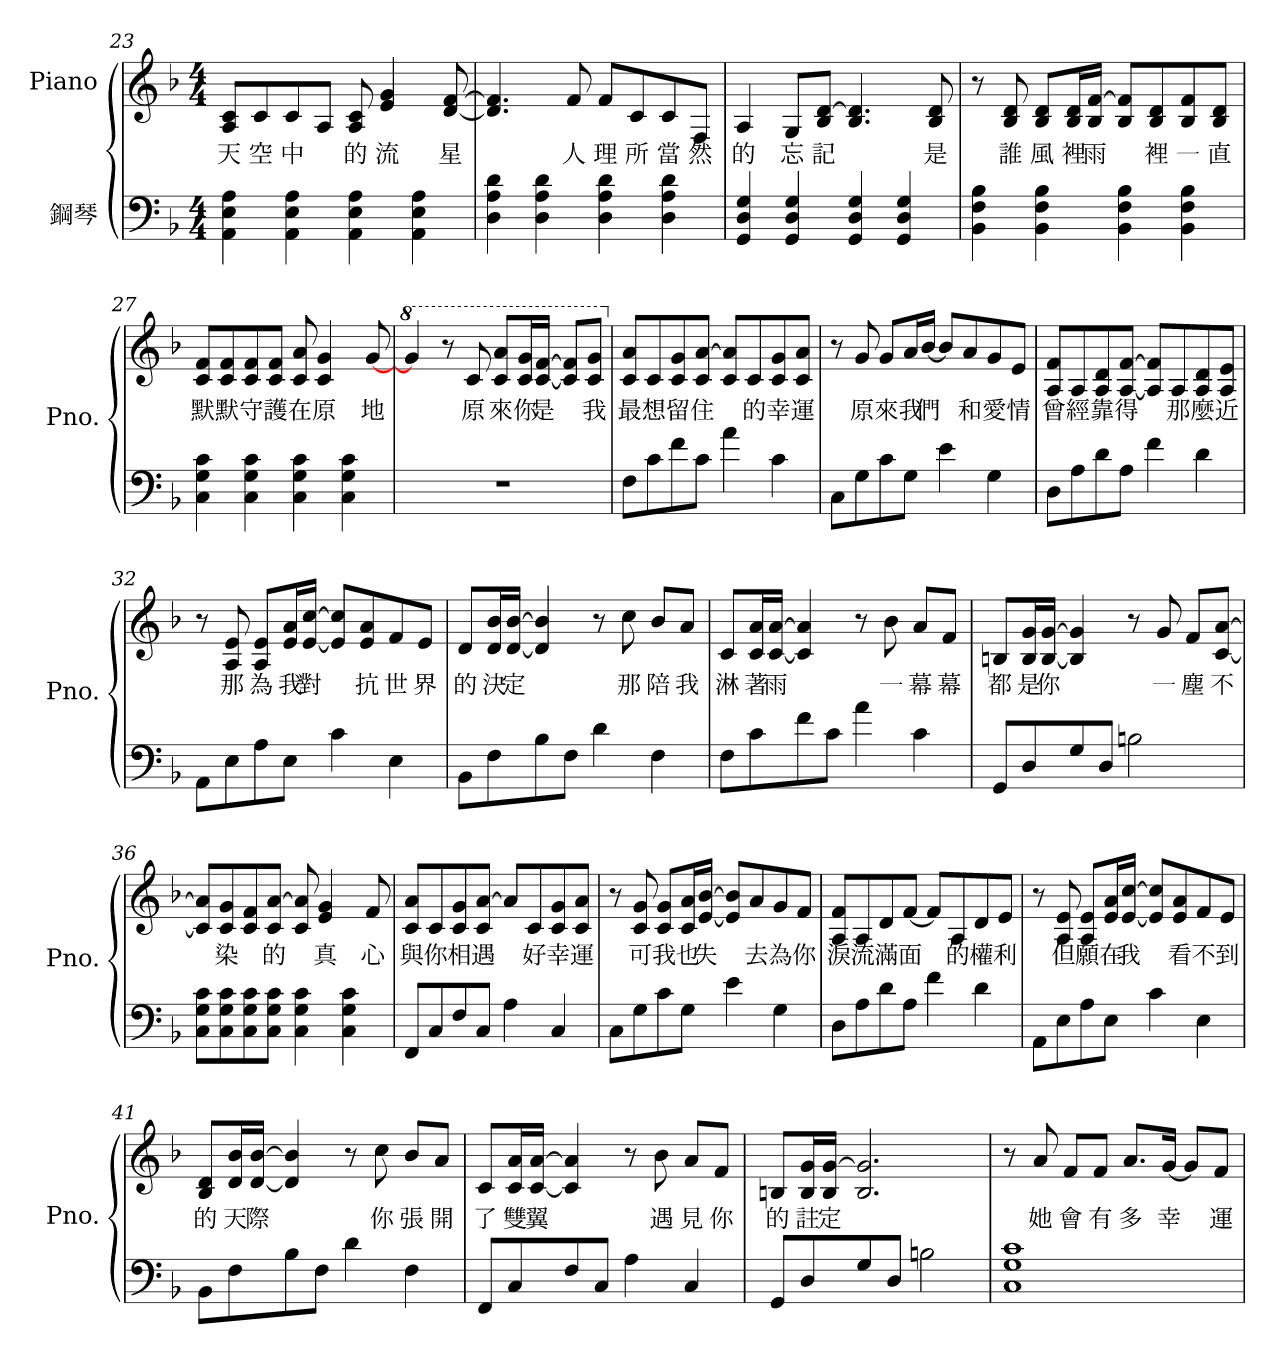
**kern	**kern	**text
*part2	*part1	*part1
*staff2	*staff1	*staff1
*I"鋼琴	*I"Piano	*
*	*I'Pno.	*
*clefF4	*clefG2	*
*k[b-]	*k[b-]	*
*M4/4	*M4/4	*
=23	=23	=23
!	!	!LO:LY:b
4AA\ 4E\ 4A\	8A/ 8c/L	天
!	!	!LO:LY:b
.	8c/	空
!	!	!LO:LY:b
4AA\ 4E\ 4A\	8c/	中
.	8A/J	.
!	!	!LO:LY:b
4AA\ 4E\ 4A\	8A/ 8c/	的
!	!	!LO:LY:b
.	4e/ 4g/	流
4AA\ 4E\ 4A\	.	.
!	!	!LO:LY:b
.	[8d/ [8f/	星
=24	=24	=24
4D\ 4A\ 4d\	4.d/] 4.f/]	.
4D\ 4A\ 4d\	.	.
!	!	!LO:LY:b
.	8f/	人
!	!	!LO:LY:b
4D\ 4A\ 4d\	8f/L	理
!	!	!LO:LY:b
.	8c/	所
!	!	!LO:LY:b
4D\ 4A\ 4d\	8c/	當
!	!	!LO:LY:b
.	8F/J	然
!!LO:LB:g=z
=25	=25	=25
!	!	!LO:LY:b
4GG/ 4D/ 4G/	4A/	的
!	!	!LO:LY:b
4GG/ 4D/ 4G/	8G/L	忘
!	!	!LO:LY:b
.	8B-/ [8d/J	記
4GG/ 4D/ 4G/	4.B-/ 4.d/]	.
4GG/ 4D/ 4G/	.	.
!	!	!LO:LY:b
.	8B-/ 8d/	是
=26	=26	=26
4BB-\ 4F\ 4B-\	8r	.
!	!	!LO:LY:b
.	8B-/ 8d/	誰
!	!	!LO:LY:b
4BB-\ 4F\ 4B-\	8B-/ 8d/L	風
!	!	!LO:LY:b
.	16B-/ 16d/L	裡
!	!	!LO:LY:b
.	16B-/ [16f/JJ	雨
4BB-\ 4F\ 4B-\	8B-/ 8f/]L	.
!	!	!LO:LY:b
.	8B-/ 8d/	裡
!	!	!LO:LY:b
4BB-\ 4F\ 4B-\	8B-/ 8f/	一
!	!	!LO:LY:b
.	8B-/ 8d/J	直
=27	=27	=27
!	!	!LO:LY:b
4C\ 4G\ 4c\	8c/ 8f/L	默
!	!	!LO:LY:b
.	8c/ 8f/	默
!	!	!LO:LY:b
4C\ 4G\ 4c\	8c/ 8f/	守
!	!	!LO:LY:b
.	8c/ 8f/J	護
!	!	!LO:LY:b
4C\ 4G\ 4c\	8c/ 8a/	在
!	!	!LO:LY:b
.	4c/ 4g/	原
4C\ 4G\ 4c\	.	.
!	!	!LO:LY:b
.	[8g/	地
=28	=28	=28
*	*8va	*
1r	4gg/]	.
*	*8va	*
.	8r	.
*	*8va	*
!	!	!LO:LY:b
.	8cc/	原
!	!	!LO:LY:b
.	8cc/ 8aa/L	來
!	!	!LO:LY:b
.	16cc/ 16gg/L	你
!	!	!LO:LY:b
.	[16cc/ [16ff/JJ	是
.	8cc/] 8ff/]L	.
!	!	!LO:LY:b
.	8cc/ 8gg/J	我
!!LO:LB:g=z
=29	=29	=29
*	*X8va	*
*	*X8va	*
*	*X8va	*
!	!	!LO:LY:b
8F\L	8c/ 8a/L	最
!	!	!LO:LY:b
8c\	8c/	想
!	!	!LO:LY:b
8f\	8c/ 8g/	留
!	!	!LO:LY:b
8c\J	8c/ [8a/J	住
4a\	8c/ 8a/]L	.
!	!	!LO:LY:b
.	8c/	的
!	!	!LO:LY:b
4c\	8c/ 8g/	幸
!	!	!LO:LY:b
.	8c/ 8a/J	運
=30	=30	=30
8C\L	8r	.
!	!	!LO:LY:b
8G\	8g/	原
!	!	!LO:LY:b
8c\	8g/L	來
!	!	!LO:LY:b
8G\J	16a/L	我
!	!	!LO:LY:b
.	[16b-/JJ	們
4e\	8b-/L]	.
!	!	!LO:LY:b
.	8a/	和
!	!	!LO:LY:b
4G\	8g/	愛
!	!	!LO:LY:b
.	8e/J	情
=31	=31	=31
!	!	!LO:LY:b
8D\L	8A/ 8f/L	曾
!	!	!LO:LY:b
8A\	8A/	經
!	!	!LO:LY:b
8d\	8A/ 8d/	靠
!	!	!LO:LY:b
8A\J	[8A/ [8f/J	得
4f\	8A/] 8f/]L	.
!	!	!LO:LY:b
.	8A/	那
!	!	!LO:LY:b
4d\	8A/ 8d/	麼
!	!	!LO:LY:b
.	8A/ 8e/J	近
!!LO:LB:g=z
=32	=32	=32
8AA\L	8r	.
!	!	!LO:LY:b
8E\	8A/ 8e/	那
!	!	!LO:LY:b
8A\	8A/ 8e/L	為
!	!	!LO:LY:b
8E\J	16e/ 16a/L	我
!	!	!LO:LY:b
.	[16e/ [16cc/JJ	對
4c\	8e/] 8cc/]L	.
!	!	!LO:LY:b
.	8e/ 8a/	抗
!	!	!LO:LY:b
4E\	8f/	世
!	!	!LO:LY:b
.	8e/J	界
=33	=33	=33
!	!	!LO:LY:b
8BB-\L	8d/L	的
!	!	!LO:LY:b
8F\	16d/ 16b-/L	決
!	!	!LO:LY:b
.	[16d/ [16b-/JJ	定
8B-\	4d/] 4b-/]	.
8F\J	.	.
4d\	8r	.
!	!	!LO:LY:b
.	8cc\	那
!	!	!LO:LY:b
4F\	8b-/L	陪
!	!	!LO:LY:b
.	8a/J	我
=34	=34	=34
!	!	!LO:LY:b
8F\L	8c/L	淋
!	!	!LO:LY:b
8c\	16c/ 16a/L	著
!	!	!LO:LY:b
.	[16c/ [16a/JJ	雨
8f\	4c/] 4a/]	.
8c\J	.	.
4a\	8r	.
!	!	!LO:LY:b
.	8b-\	一
!	!	!LO:LY:b
4c\	8a/L	幕
!	!	!LO:LY:b
.	8f/J	幕
!!LO:LB:g=z
=35	=35	=35
!	!	!LO:LY:b
8GG/L	8Bn/L	都
!	!	!LO:LY:b
8D/	16B/ 16g/L	是
!	!	!LO:LY:b
.	[16B/ [16g/JJ	你
8G/	4B/] 4g/]	.
8D/J	.	.
2Bn\	8r	.
!	!	!LO:LY:b
.	8g/	一
!	!	!LO:LY:b
.	8f/L	塵
!	!	!LO:LY:b
.	[8c/ [8a/J	不
=36	=36	=36
8C\ 8G\ 8c\L	8c/] 8a/]L	.
!	!	!LO:LY:b
8C\ 8G\ 8c\	8c/ 8g/	染
8C\ 8G\ 8c\	8c/ 8f/	.
!	!	!LO:LY:b
8C\ 8G\ 8c\J	8c/ [8a/J	的
4C\ 4G\ 4c\	8c/ 8a/]	.
!	!	!LO:LY:b
.	4e/ 4g/	真
4C\ 4G\ 4c\	.	.
!	!	!LO:LY:b
.	8f/	心
=37	=37	=37
!	!	!LO:LY:b
8FF/L	8c/ 8a/L	與
!	!	!LO:LY:b
8C/	8c/	你
!	!	!LO:LY:b
8F/	8c/ 8g/	相
!	!	!LO:LY:b
8C/J	8c/ [8a/J	遇
4A\	8a/L]	.
!	!	!LO:LY:b
.	8c/	好
!	!	!LO:LY:b
4C/	8c/ 8g/	幸
!	!	!LO:LY:b
.	8c/ 8a/J	運
!!LO:PB:g=z
=38	=38	=38
8C\L	8r	.
!	!	!LO:LY:b
8G\	8c/ 8g/	可
!	!	!LO:LY:b
8c\	8c/ 8g/L	我
!	!	!LO:LY:b
8G\J	16c/ 16a/L	也
!	!	!LO:LY:b
.	[16e/ [16b-/JJ	失
4e\	8e/] 8b-/]L	.
!	!	!LO:LY:b
.	8a/	去
!	!	!LO:LY:b
4G\	8g/	為
!	!	!LO:LY:b
.	8f/J	你
=39	=39	=39
!	!	!LO:LY:b
8D\L	8A/ 8f/L	淚
!	!	!LO:LY:b
8A\	8A/	流
!	!	!LO:LY:b
8d\	8d/	滿
!	!	!LO:LY:b
8A\J	[8f/J	面
4f\	8f/L]	.
!	!	!LO:LY:b
.	8A/	的
!	!	!LO:LY:b
4d\	8d/	權
!	!	!LO:LY:b
.	8e/J	利
=40	=40	=40
8AA\L	8r	.
!	!	!LO:LY:b
8E\	8A/ 8e/	但
!	!	!LO:LY:b
8A\	8A/ 8e/L	願
!	!	!LO:LY:b
8E\J	16e/ 16a/L	在
!	!	!LO:LY:b
.	[16e/ [16cc/JJ	我
4c\	8e/] 8cc/]L	.
!	!	!LO:LY:b
.	8e/ 8a/	看
!	!	!LO:LY:b
4E\	8f/	不
!	!	!LO:LY:b
.	8e/J	到
!!LO:LB:g=z
=41	=41	=41
!	!	!LO:LY:b
8BB-\L	8B-/ 8d/L	的
!	!	!LO:LY:b
8F\	16d/ 16b-/L	天
!	!	!LO:LY:b
.	[16d/ [16b-/JJ	際
8B-\	4d/] 4b-/]	.
8F\J	.	.
4d\	8r	.
!	!	!LO:LY:b
.	8cc\	你
!	!	!LO:LY:b
4F\	8b-/L	張
!	!	!LO:LY:b
.	8a/J	開
=42	=42	=42
!	!	!LO:LY:b
8FF/L	8c/L	了
!	!	!LO:LY:b
8C/	16c/ 16a/L	雙
!	!	!LO:LY:b
.	[16c/ [16a/JJ	翼
8F/	4c/] 4a/]	.
8C/J	.	.
4A\	8r	.
!	!	!LO:LY:b
.	8b-\	遇
!	!	!LO:LY:b
4C/	8a/L	見
!	!	!LO:LY:b
.	8f/J	你
=43	=43	=43
!	!	!LO:LY:b
8GG/L	8Bn/L	的
!	!	!LO:LY:b
8D/	16B/ 16g/L	註
!	!	!LO:LY:b
.	16B/ [16g/JJ	定
8G/	2.B/ 2.g/]	.
8D/J	.	.
2Bn\	.	.
=44	=44	=44
1C 1G 1c	8r	.
!	!	!LO:LY:b
.	8a/	她
!	!	!LO:LY:b
.	8f/L	會
!	!	!LO:LY:b
.	8f/J	有
!	!	!LO:LY:b
.	8.a/L	多
!	!	!LO:LY:b
.	[16g/Jk	幸
.	8g/L]	.
!	!	!LO:LY:b
.	8f/J	運
=	=	=
*-	*-	*-
